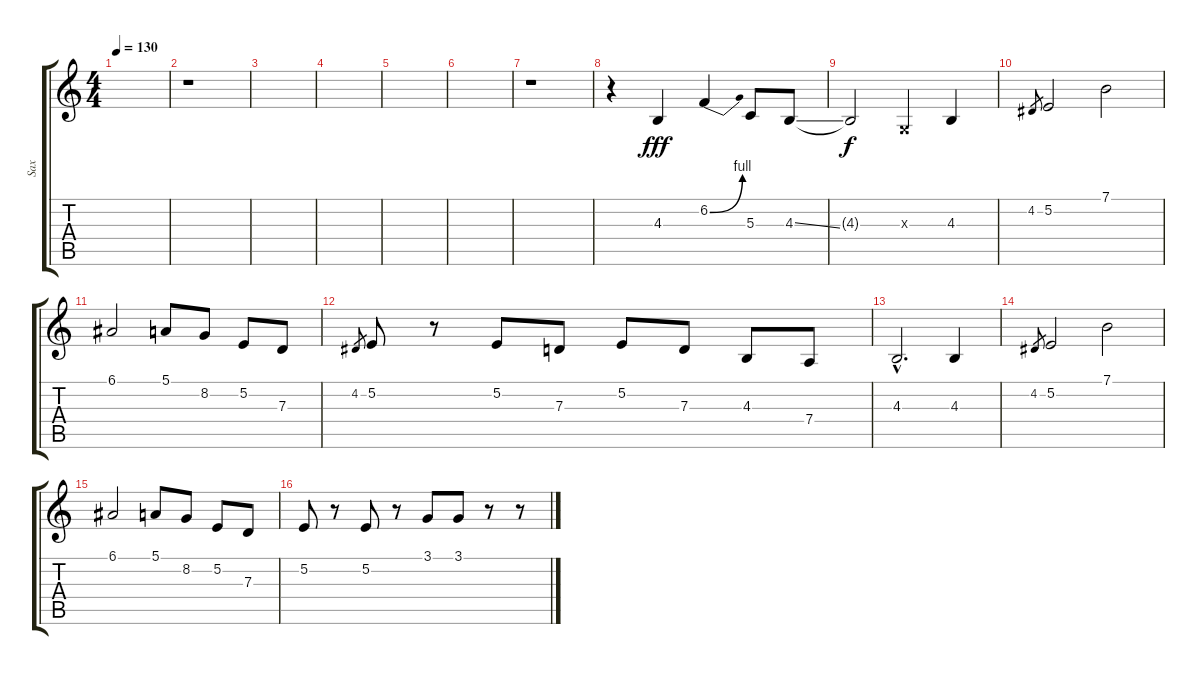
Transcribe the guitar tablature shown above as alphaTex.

\track ("Sax" "Sax") {instrument tenorsax}
\staff {score tabs}
\tuning (E4 B3 G3 D3 A2 E2) {hide}
\ts (4 4)
\tempo 130
\clef g2
\ks c
|
r.1 |
|
|
|
|
r.1 |
r.4 4.3.4{dy fff} 6.2{be (bend 0 0 60 4)}.4 5.3.8 4.3{ss}.8 |
4.3{t}.2{dy f} 0.3{x}.4 4.3.4 |
4.2.8{gr} 5.2.2 7.1.2 |
6.1.2 5.1.8 8.2.8 5.2.8 7.3.8 |
4.2.8{gr} 5.2.8 r.8 5.2.8 7.3.8 5.2.8 7.3.8 4.3.8 7.4.8 |
4.3{hac}.2{d} 4.3.4 |
4.2.8{gr} 5.2.2 7.1.2 |
6.1.2 5.1.8 8.2.8 5.2.8 7.3.8 |
5.2.8 r.8 5.2.8 r.8 3.1.8 3.1.8 r.8 r.8
